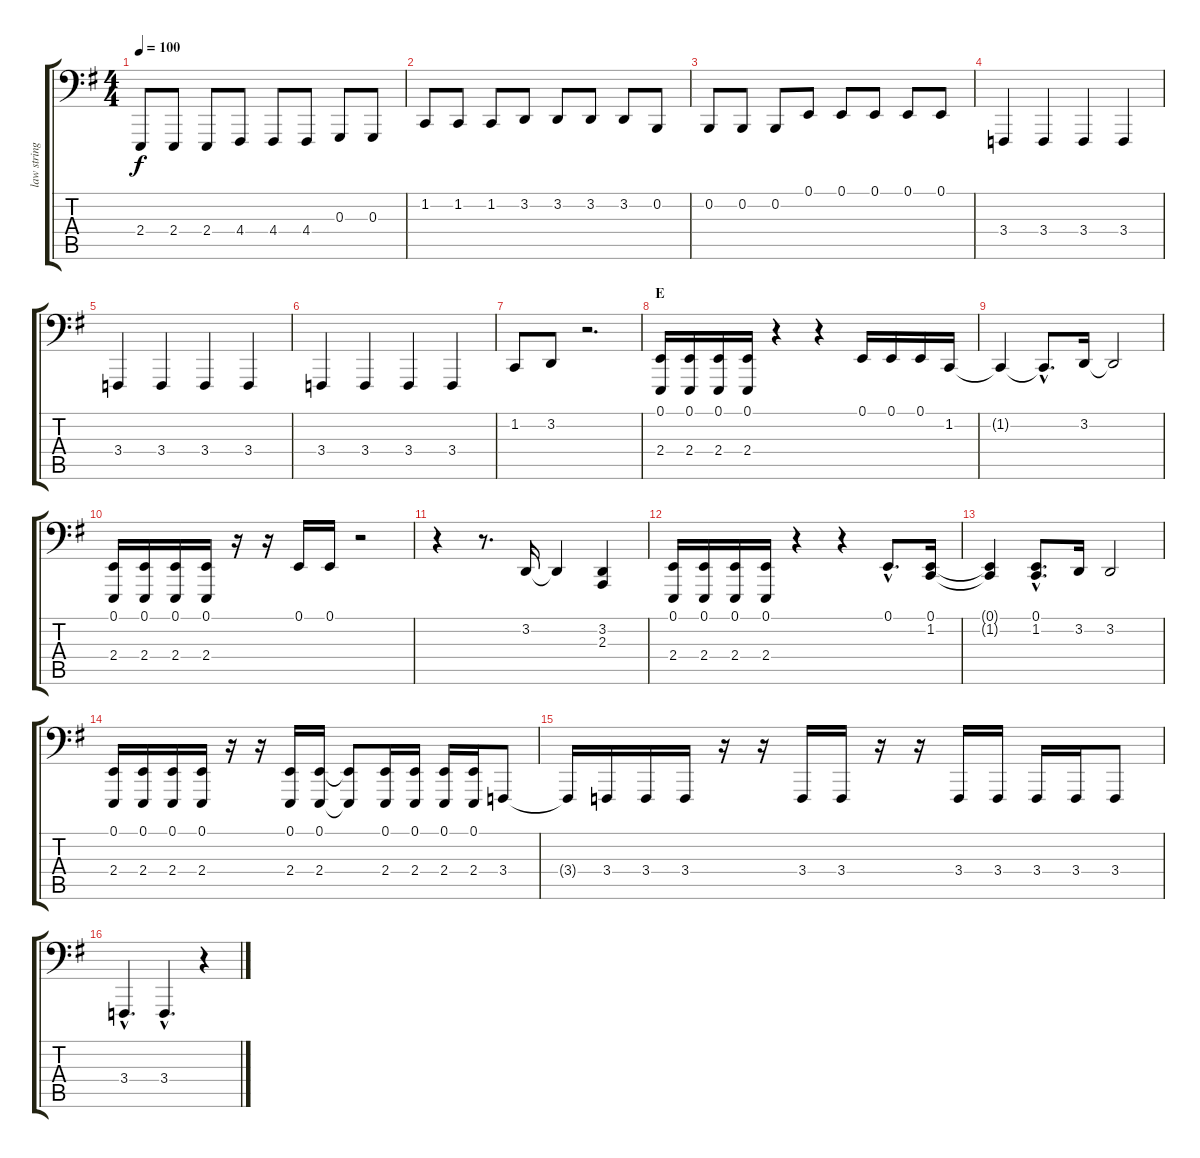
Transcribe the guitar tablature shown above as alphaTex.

\track ("law strings" "law string") {instrument tremolostrings}
\staff {score tabs}
\tuning (E2 B1 G1 D1 A0 E0) {hide}
\ts (4 4)
\tempo 100
\clef f4
\ks g
2.4.8{dy f} 2.4.8 2.4.8 4.4.8 4.4.8 4.4.8 0.3.8 0.3.8 |
1.2.8 1.2.8 1.2.8 3.2.8 3.2.8 3.2.8 3.2.8 0.2.8 |
0.2.8 0.2.8 0.2.8 0.1.8 0.1.8 0.1.8 0.1.8 0.1.8 |
3.4.4 3.4.4 3.4.4 3.4.4 |
3.4.4 3.4.4 3.4.4 3.4.4 |
3.4.4 3.4.4 3.4.4 3.4.4 |
1.2.8 3.2.8 r.2{d} |
\section ("" "E")
(0.1 2.4).16 (0.1 2.4).16 (0.1 2.4).16 (0.1 2.4).16 r.4 r.4 0.1.16 0.1.16 0.1.16 1.2.16 |
1.2{t}.4 1.2{hac t}.8{d} 3.2.16 3.2{t}.2 |
(0.1 2.4).16 (0.1 2.4).16 (0.1 2.4).16 (0.1 2.4).16 r.16 r.16 0.1.16 0.1.16 r.2 |
r.4 r.8{d} 3.2.16 3.2{t}.4 (3.2 2.3).4 |
(0.1 2.4).16 (0.1 2.4).16 (0.1 2.4).16 (0.1 2.4).16 r.4 r.4 0.1{hac}.8{d} (0.1 1.2).16 |
(0.1{t} 1.2{t}).4 (0.1{hac} 1.2{hac}).8{d} 3.2.16 3.2.2 |
(0.1 2.4).16 (0.1 2.4).16 (0.1 2.4).16 (0.1 2.4).16 r.16 r.16 (0.1 2.4).16 (0.1 2.4).16 (0.1{t} 2.4{t}).8 (0.1 2.4).16 (0.1 2.4).16 (0.1 2.4).16 (0.1 2.4).16 3.4.8 |
3.4{t}.16 3.4.16 3.4.16 3.4.16 r.16 r.16 3.4.16 3.4.16 r.16 r.16 3.4.16 3.4.16 3.4.16 3.4.16 3.4.8 |
3.4{hac}.4{d} 3.4{hac}.4{d} r.4
